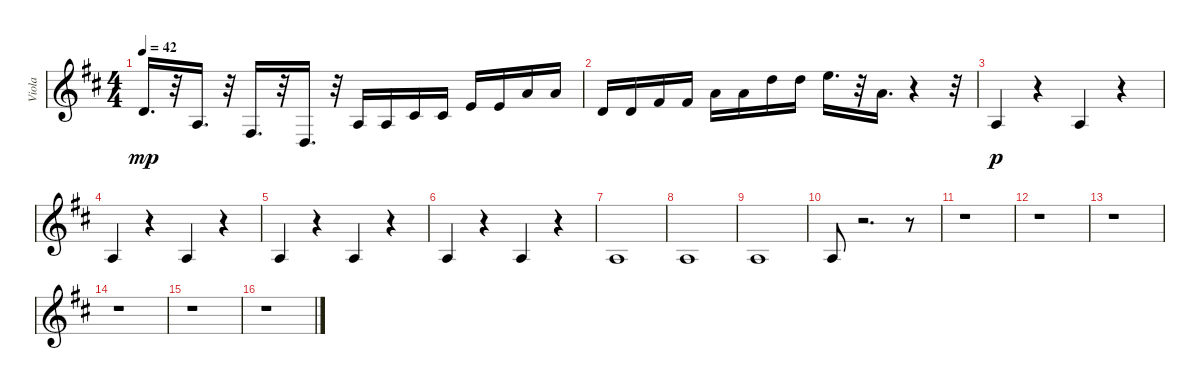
\track ("Viola" "Viola") {instrument viola}
\staff {score}
\tuning (E4 B3 G3 D3 A2 E2) {hide}
\ts (4 4)
\tempo 42
\clef g2
\ks d
3.2.16{d dy mp} r.32 2.3.16{d} r.32 4.4.16{d} r.32 0.4.16{d} r.32 2.3.16 2.3.16 2.2.16 2.2.16 0.1.16 0.1.16 5.1.16 5.1.16 |
3.2.16 3.2.16 2.1.16 2.1.16 5.1.16 5.1.16 10.1.16 10.1.16 12.1.16{d} r.32 10.2.16{d} r.4 r.32 |
12.5.4{dy p} r.4 12.5.4 r.4 |
12.5.4 r.4 12.5.4 r.4 |
12.5.4 r.4 12.5.4 r.4 |
12.5.4 r.4 12.5.4 r.4 |
12.5.1 |
12.5.1 |
12.5.1 |
12.5.8 r.2{d} r.8 |
r.1 |
r.1 |
r.1 |
r.1 |
r.1 |
r.1
